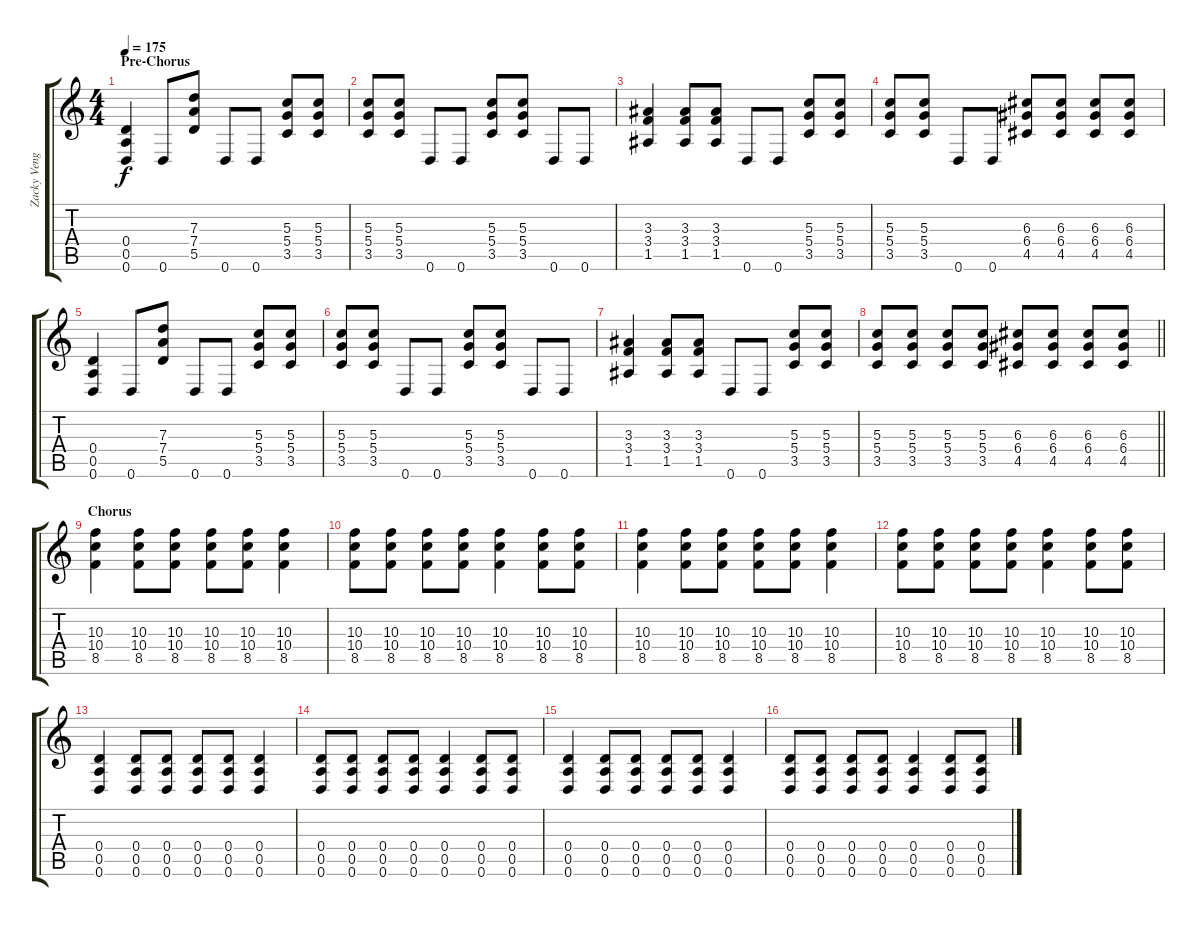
\track ("Zacky Vengeance" "Zacky Veng") {instrument distortionguitar}
\staff {score tabs}
\tuning (E4 B3 G3 D3 A2 D2) {hide}
\ts (4 4)
\section ("" "Pre-Chorus")
\tempo 175
\clef g2
\ks c
(0.4 0.5 0.6).4{dy f} 0.6.8 (7.3 7.4 5.5).8 0.6.8 0.6.8 (5.3 5.4 3.5).8 (5.3 5.4 3.5).8 |
(5.3 5.4 3.5).8 (5.3 5.4 3.5).8 0.6.8 0.6.8 (5.3 5.4 3.5).8 (5.3 5.4 3.5).8 0.6.8 0.6.8 |
(3.3 3.4 1.5).4 (3.3 3.4 1.5).8 (3.3 3.4 1.5).8 0.6.8 0.6.8 (5.3 5.4 3.5).8 (5.3 5.4 3.5).8 |
(5.3 5.4 3.5).8 (5.3 5.4 3.5).8 0.6.8 0.6.8 (6.3 6.4 4.5).8 (6.3 6.4 4.5).8 (6.3 6.4 4.5).8 (6.3 6.4 4.5).8 |
(0.4 0.5 0.6).4 0.6.8 (7.3 7.4 5.5).8 0.6.8 0.6.8 (5.3 5.4 3.5).8 (5.3 5.4 3.5).8 |
(5.3 5.4 3.5).8 (5.3 5.4 3.5).8 0.6.8 0.6.8 (5.3 5.4 3.5).8 (5.3 5.4 3.5).8 0.6.8 0.6.8 |
(3.3 3.4 1.5).4 (3.3 3.4 1.5).8 (3.3 3.4 1.5).8 0.6.8 0.6.8 (5.3 5.4 3.5).8 (5.3 5.4 3.5).8 |
\barLineRight lightlight
(5.3 5.4 3.5).8 (5.3 5.4 3.5).8 (5.3 5.4 3.5).8 (5.3 5.4 3.5).8 (6.3 6.4 4.5).8 (6.3 6.4 4.5).8 (6.3 6.4 4.5).8 (6.3 6.4 4.5).8 |
\section ("" "Chorus")
(10.3 10.4 8.5).4 (10.3 10.4 8.5).8 (10.3 10.4 8.5).8 (10.3 10.4 8.5).8 (10.3 10.4 8.5).8 (10.3 10.4 8.5).4 |
(10.3 10.4 8.5).8 (10.3 10.4 8.5).8 (10.3 10.4 8.5).8 (10.3 10.4 8.5).8 (10.3 10.4 8.5).4 (10.3 10.4 8.5).8 (10.3 10.4 8.5).8 |
(10.3 10.4 8.5).4 (10.3 10.4 8.5).8 (10.3 10.4 8.5).8 (10.3 10.4 8.5).8 (10.3 10.4 8.5).8 (10.3 10.4 8.5).4 |
(10.3 10.4 8.5).8 (10.3 10.4 8.5).8 (10.3 10.4 8.5).8 (10.3 10.4 8.5).8 (10.3 10.4 8.5).4 (10.3 10.4 8.5).8 (10.3 10.4 8.5).8 |
(0.4 0.5 0.6).4 (0.4 0.5 0.6).8 (0.4 0.5 0.6).8 (0.4 0.5 0.6).8 (0.4 0.5 0.6).8 (0.4 0.5 0.6).4 |
(0.4 0.5 0.6).8 (0.4 0.5 0.6).8 (0.4 0.5 0.6).8 (0.4 0.5 0.6).8 (0.4 0.5 0.6).4 (0.4 0.5 0.6).8 (0.4 0.5 0.6).8 |
(0.4 0.5 0.6).4 (0.4 0.5 0.6).8 (0.4 0.5 0.6).8 (0.4 0.5 0.6).8 (0.4 0.5 0.6).8 (0.4 0.5 0.6).4 |
(0.4 0.5 0.6).8 (0.4 0.5 0.6).8 (0.4 0.5 0.6).8 (0.4 0.5 0.6).8 (0.4 0.5 0.6).4 (0.4 0.5 0.6).8 (0.4 0.5 0.6).8
